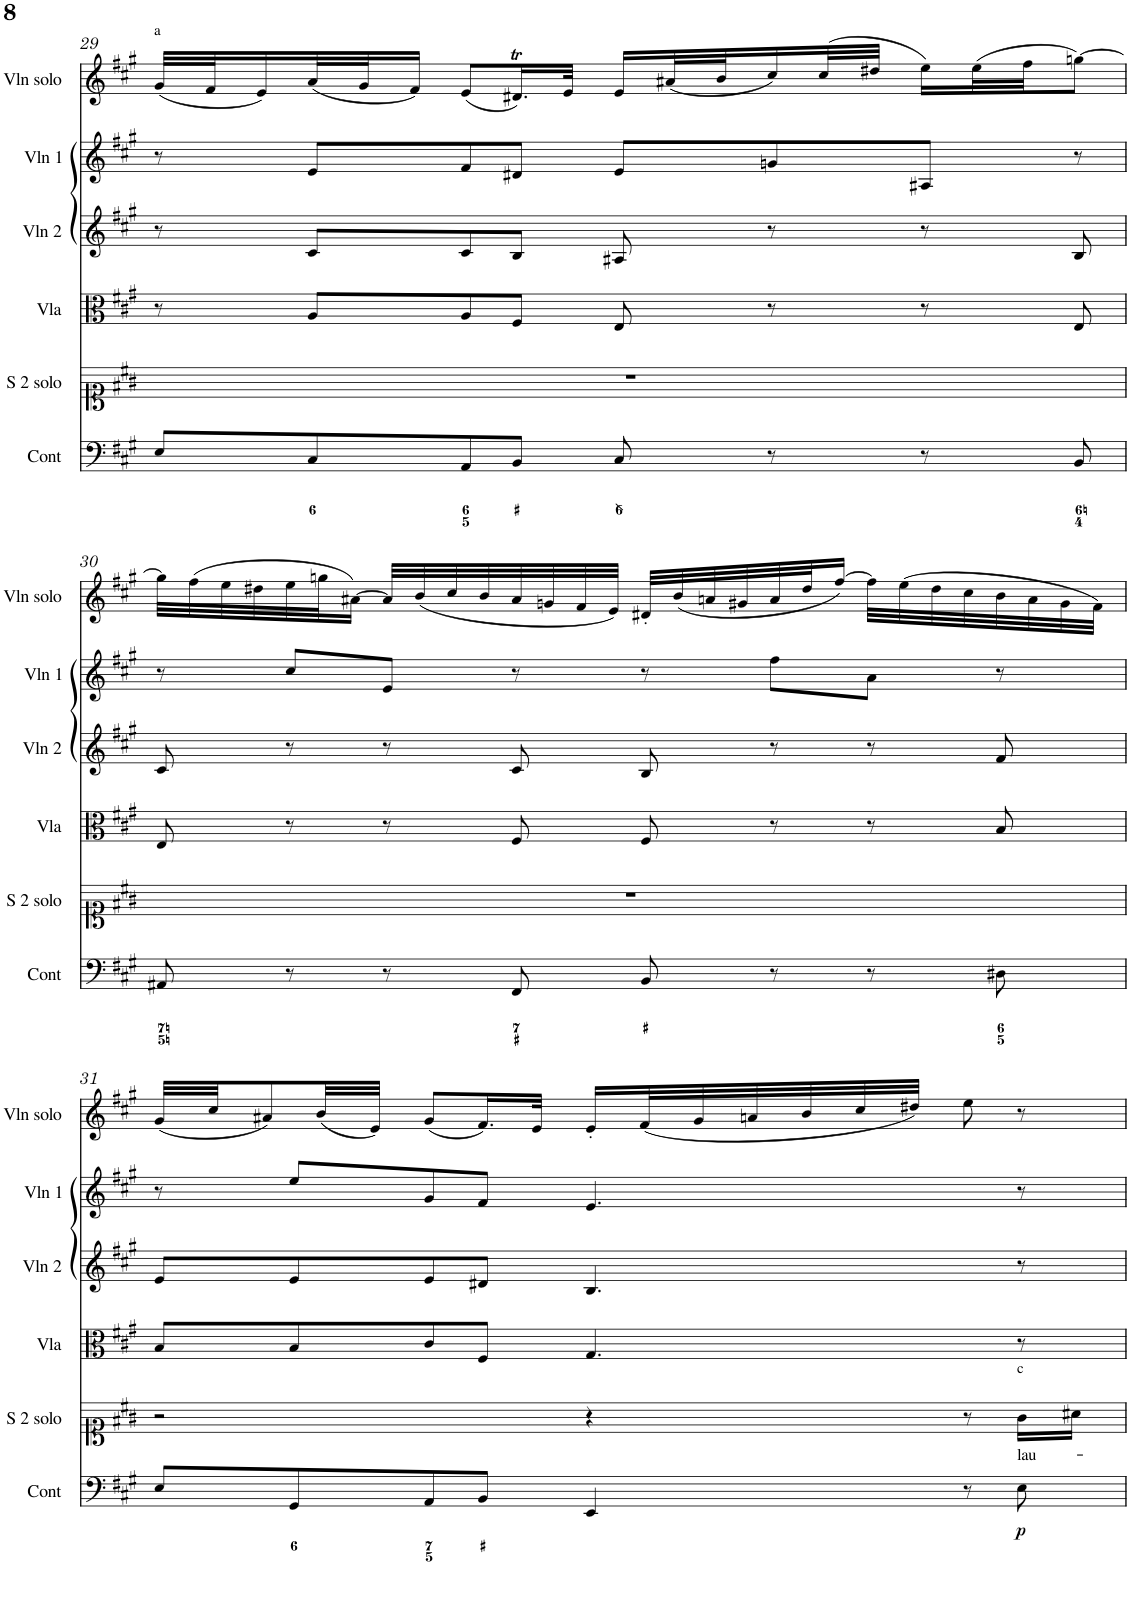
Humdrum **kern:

**kern	**dynam	**kern	**text	**kern	**kern	**kern	**kern
*part6	*part6	*part5	*part5	*part4	*part3	*part2	*part1
*staff6	*staff6	*staff5	*staff5	*staff4	*staff3	*staff2	*staff1
*I"Continuo	*	*I"Soprano 2 solo (sic)	*	*I"Viola	*I"Violin 2	*I"Violin 1	*I"Violin solo
*I'Cont	*	*I'S 2 solo	*	*I'Vla	*I'Vln 2	*I'Vln 1	*I'Vln solo
!!LO:PB:g=z
*clefF4	*	*clefC1	*	*clefC3	*clefG2	*clefG2	*clefG2
*k[f#c#g#]	*	*k[f#c#g#]	*	*k[f#c#g#]	*k[f#c#g#]	*k[f#c#g#]	*k[f#c#g#]
*M4/4	*	*M4/4	*	*M4/4	*M4/4	*M4/4	*M4/4
*met(c)	*	*met(c)	*	*met(c)	*met(c)	*met(c)	*met(c)
=29	=29	=29	=29	=29	=29	=29	=29
!	!	!	!	!	!	!	!LO:TX:a:t=a
8E/L	.	1r	.	8r	8r	8r	(32g#/LLL
.	.	.	.	.	.	.	32f#/J
.	.	.	.	.	.	.	16e/)
8C#/	.	.	.	8A/L	8c#/L	8e/L	(32a/L
.	.	.	.	.	.	.	32g#/J
.	.	.	.	.	.	.	16f#/JJ)
8AA/	.	.	.	8A/	8c#/	8f#/	(8e/L
8BB/J	.	.	.	8F#/J	8B/J	8d#X/J	16.d#Xt/L)
.	.	.	.	.	.	.	32e/JJk
8C#/	.	.	.	8E/	8A#X/	8e/L	16e/LL
.	.	.	.	.	.	.	(32a#X/L
.	.	.	.	.	.	.	32b/J
8r	.	.	.	8r	8r	8gn/	16cc#/)
.	.	.	.	.	.	.	(32cc#/L
.	.	.	.	.	.	.	32dd#X/JJJ
8r	.	.	.	8r	8r	8A#X/J	16ee\LL)
.	.	.	.	.	.	.	(32ee\L
.	.	.	.	.	.	.	32ff#\JJ
8BB/	.	.	.	8E/	8B/	8r	[8ggn\J)
!!LO:LB:g=z
=30	=30	=30	=30	=30	=30	=30	=30
8AA#X/	.	1r	.	8E/	8c#/	8r	32gg\LLL]
.	.	.	.	.	.	.	(32ff#\
.	.	.	.	.	.	.	32ee\
.	.	.	.	.	.	.	32dd#X\
8r	.	.	.	8r	8r	8cc#/L	32ee\
.	.	.	.	.	.	.	32ggn\J
.	.	.	.	.	.	.	[16a#X\JJ)
8r	.	.	.	8r	8r	8e/J	32a#/LLL]
.	.	.	.	.	.	.	(32b/
.	.	.	.	.	.	.	32cc#/
.	.	.	.	.	.	.	32b/
8FF#/	.	.	.	8F#/	8c#/	8r	32a#/
.	.	.	.	.	.	.	32gn/
.	.	.	.	.	.	.	32f#/
.	.	.	.	.	.	.	32e/JJJ)
8BB/	.	.	.	8F#/	8B/	8r	32d#X'/LLL
.	.	.	.	.	.	.	(32b/
.	.	.	.	.	.	.	32an/
.	.	.	.	.	.	.	32g#X/
8r	.	.	.	8r	8r	8ff#\L	32a/
.	.	.	.	.	.	.	32dd#/J
.	.	.	.	.	.	.	[16ff#/JJ)
8r	.	.	.	8r	8r	8a\J	32ff#\LLL]
.	.	.	.	.	.	.	(32ee\
.	.	.	.	.	.	.	32dd#\
.	.	.	.	.	.	.	32cc#\
8D#X\	.	.	.	8B/	8f#/	8r	32b\
.	.	.	.	.	.	.	32a\
.	.	.	.	.	.	.	32g#\
.	.	.	.	.	.	.	32f#\JJJ)
!!LO:LB:g=z
=31	=31	=31	=31	=31	=31	=31	=31
8E/L	.	2r	.	8B/L	8e/L	8r	(32g#/LLL
.	.	.	.	.	.	.	32cc#/JJ
.	.	.	.	.	.	.	8a#X/)
8GG#/	.	.	.	8B/	8e/	8ee/L	.
.	.	.	.	.	.	.	(32b/LL
.	.	.	.	.	.	.	32e/JJJ)
8AA/	.	.	.	8c#/	8e/	8g#/	(8g#/L
8BB/J	.	.	.	8F#/J	8d#X/J	8f#/J	16.f#/L)
.	.	.	.	.	.	.	32e/JJk
4EE/	.	4r	.	4.G#/	4.B/	4.e/	16e'/LL
.	.	.	.	.	.	.	(32f#/L
.	.	.	.	.	.	.	32g#/
.	.	.	.	.	.	.	32an/
.	.	.	.	.	.	.	32b/
.	.	.	.	.	.	.	32cc#/
.	.	.	.	.	.	.	32dd#X/JJJ)
8r	.	8r	.	.	.	.	8ee\
!	!	!LO:TX:a:t=c	!	!	!	!	!
!	!LO:DY:b	!	!LO:LY:b	!	!	!	!
8E\	p	16g#\LL	lau-	8r	8r	8r	8r
.	.	16a#X\JJ	.	.	.	.	.
=	=	=	=	=	=	=	=
*-	*-	*-	*-	*-	*-	*-	*-
